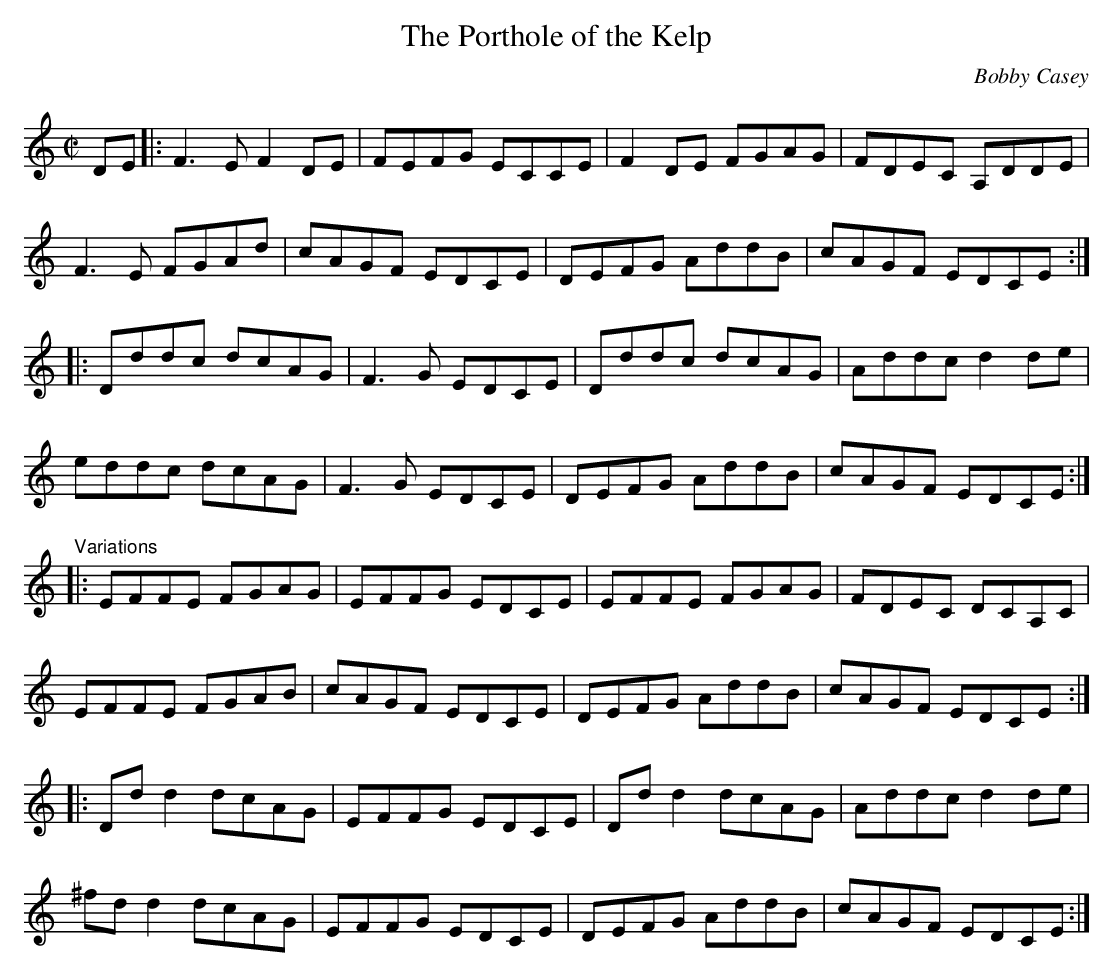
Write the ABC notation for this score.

X:1
T:Porthole of the Kelp, The
C:Bobby Casey
M:C|
K:Ddor
DE|:F3E F2DE|FEFG ECCE|F2DE FGAG|FDEC A,DDE|
F3E FGAd|cAGF EDCE|DEFG AddB|cAGF EDCE:|
|:Dddc dcAG|F3G EDCE|Dddc dcAG|Addc d2de|
eddc dcAG|F3G EDCE|DEFG AddB|cAGF EDCE:|
"Variations"
|:EFFE FGAG|EFFG EDCE|EFFE FGAG|FDEC DCA,C|
EFFE FGAB|cAGF EDCE|DEFG AddB|cAGF EDCE:|
|:Ddd2 dcAG|EFFG EDCE|Ddd2 dcAG|Addc d2de|
^fdd2 dcAG|EFFG EDCE|DEFG AddB|cAGF EDCE:|
